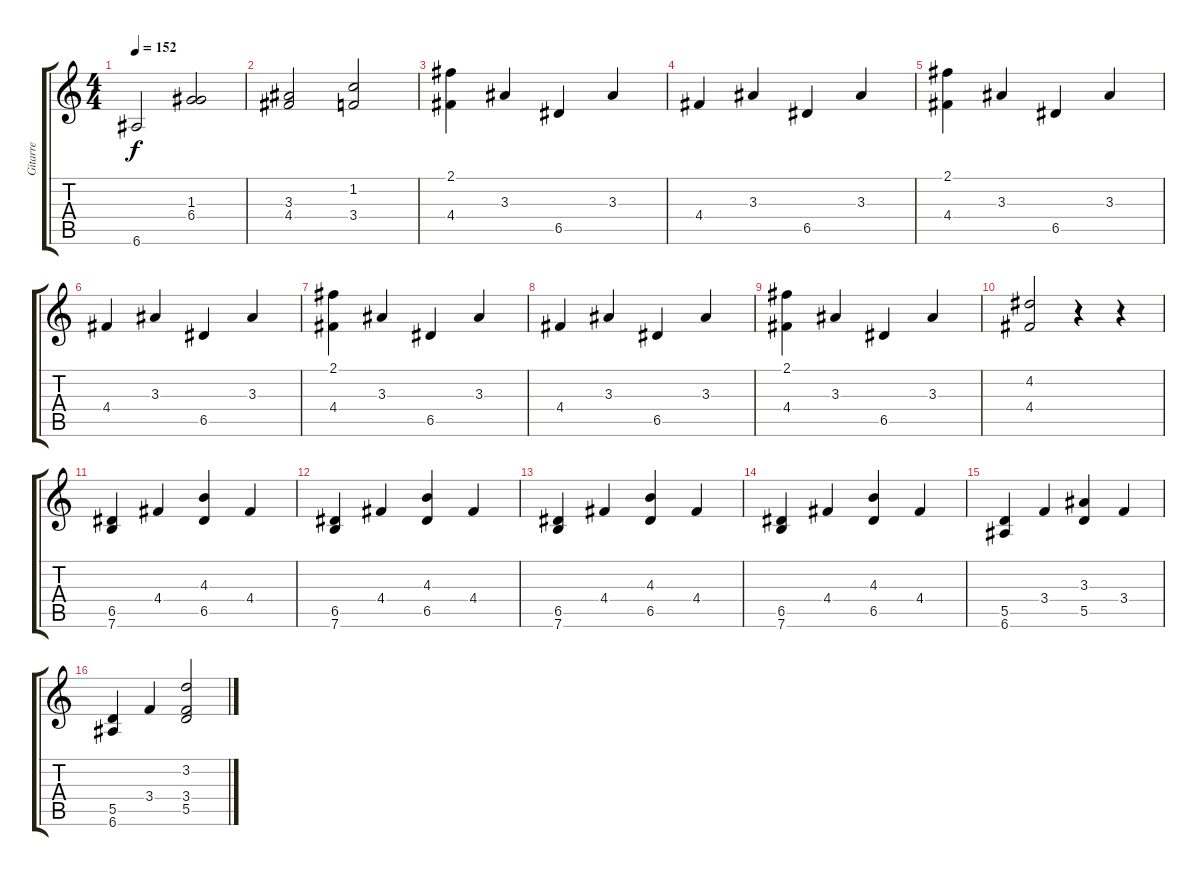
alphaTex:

\track ("Gitarre" "Gitarre") {instrument acousticguitarnylon}
\staff {score tabs}
\tuning (E4 B3 G3 D3 A2 E2) {hide}
\ts (4 4)
\tempo 152
\clef g2
\ks c
6.6.2{dy f} (1.3 6.4).2 |
(3.3 4.4).2 (1.2 3.4).2 |
(2.1 4.4).4 3.3.4 6.5.4 3.3.4 |
4.4.4 3.3.4 6.5.4 3.3.4 |
(2.1 4.4).4 3.3.4 6.5.4 3.3.4 |
4.4.4 3.3.4 6.5.4 3.3.4 |
(2.1 4.4).4 3.3.4 6.5.4 3.3.4 |
4.4.4 3.3.4 6.5.4 3.3.4 |
(2.1 4.4).4 3.3.4 6.5.4 3.3.4 |
(4.2 4.4).2 r.4 r.4 |
(6.5 7.6).4 4.4.4 (4.3 6.5).4 4.4.4 |
(6.5 7.6).4 4.4.4 (4.3 6.5).4 4.4.4 |
(6.5 7.6).4 4.4.4 (4.3 6.5).4 4.4.4 |
(6.5 7.6).4 4.4.4 (4.3 6.5).4 4.4.4 |
(5.5 6.6).4 3.4.4 (3.3 5.5).4 3.4.4 |
(5.5 6.6).4 3.4.4 (3.2 3.4 5.5).2
